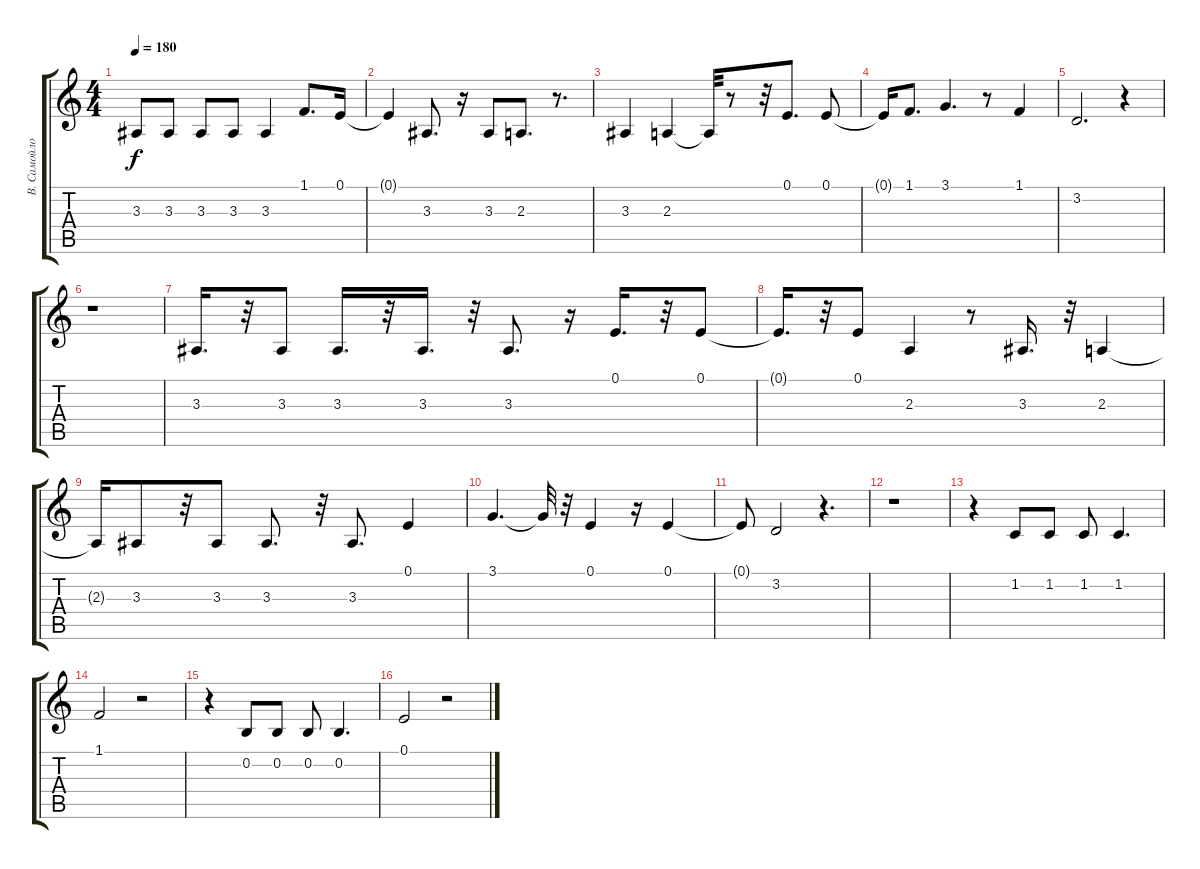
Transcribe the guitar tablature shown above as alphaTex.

\track ("В. Самойлов (вокал)" "В. Самойло") {instrument lead6voice}
\staff {score tabs}
\tuning (E4 B3 G3 D3 A2 E2) {hide}
\ts (4 4)
\tempo 180
\clef g2
\ks c
3.3.8{dy f} 3.3.8 3.3.8 3.3.8 3.3.4 1.1.8{d} 0.1.16 |
0.1{t}.4 3.3.8{d} r.16 3.3.8 2.3.8{d} r.8{d} |
3.3.4 2.3.4 2.3{t}.32 r.8 r.32 0.1.8{d} 0.1.8 |
0.1{t}.16 1.1.8{d} 3.1.4{d} r.8 1.1.4 |
3.2.2{d} r.4 |
r.1 |
3.3.16{d} r.32 3.3.8 3.3.16{d} r.32 3.3.16{d} r.32 3.3.8{d} r.16 0.1.16{d} r.32 0.1.8 |
0.1{t}.16{d} r.32 0.1.8 2.3.4 r.8 3.3.16{d} r.32 2.3.4 |
2.3{t}.16 3.3.8 r.32 3.3.8 3.3.8{d} r.32 3.3.8{d} 0.1.4 |
3.1.4{d} 3.1{t}.32 r.32 0.1.4 r.16 0.1.4 |
0.1{t}.8 3.2.2 r.4{d} |
r.1 |
r.4 1.2.8 1.2.8 1.2.8 1.2.4{d} |
1.1.2 r.2 |
r.4 0.2.8 0.2.8 0.2.8 0.2.4{d} |
0.1.2 r.2
